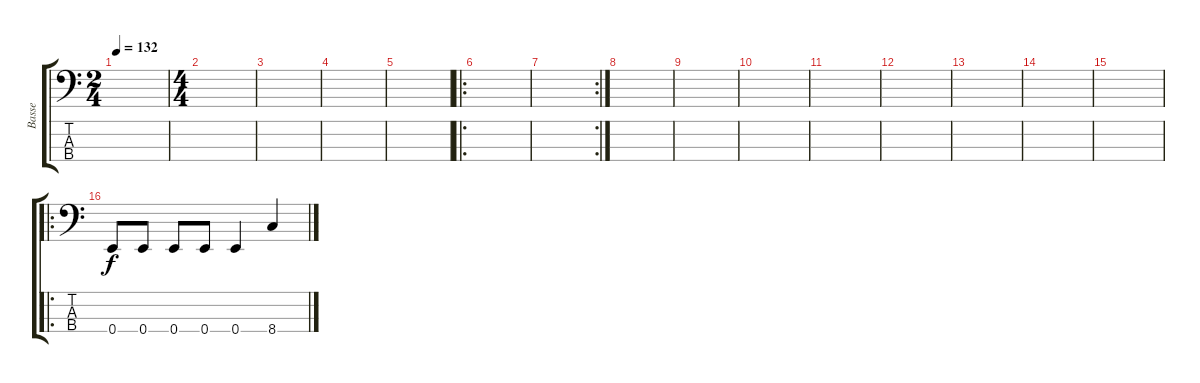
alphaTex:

\track ("Basse" "Basse") {instrument electricbasspick}
\staff {score tabs}
\tuning (G2 D2 A1 E1) {hide}
\ts (2 4)
\tempo 132
\clef f4
\ks c
|
\ts (4 4)
|
|
|
|
\ro
|
\rc 2
|
|
|
|
|
|
|
|
|
\ro
0.4.8 0.4.8 0.4.8 0.4.8 0.4.4 8.4.4
